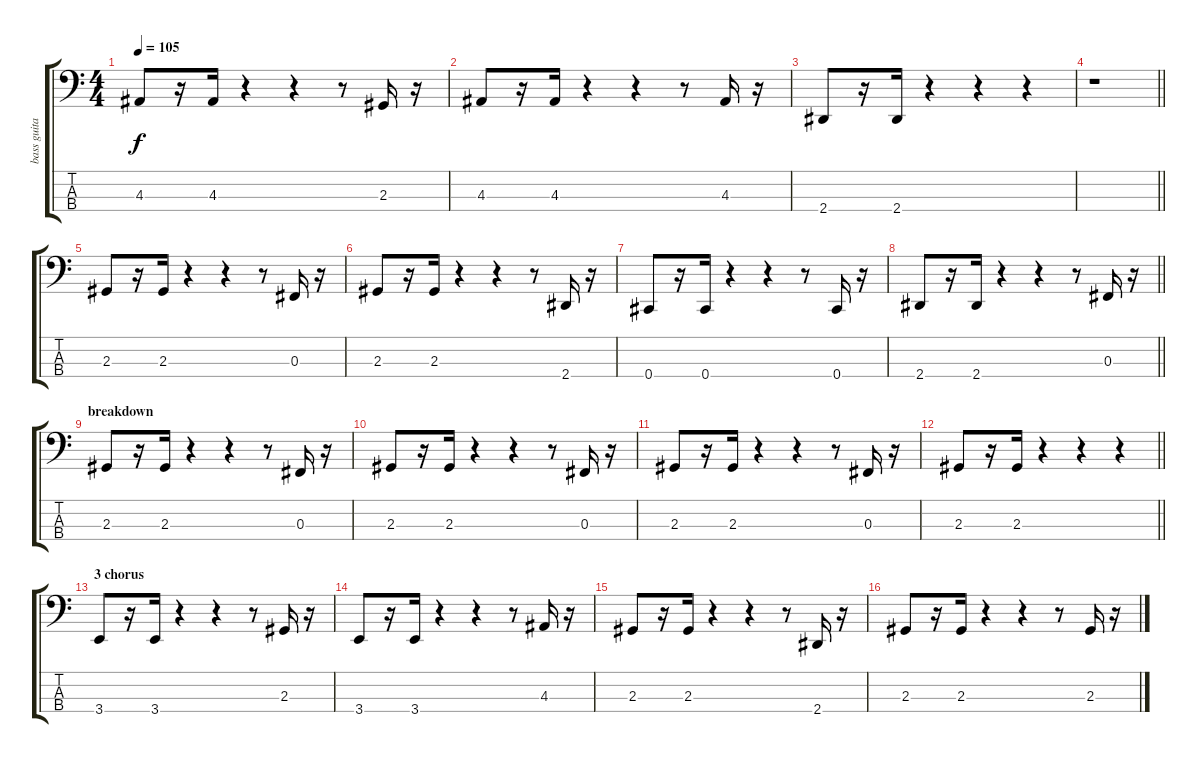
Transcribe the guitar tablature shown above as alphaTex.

\track ("bass guitar" "bass guita") {instrument electricbasspick}
\staff {score tabs}
\tuning (E2 B1 Gb1 Db1) {hide}
\ts (4 4)
\tempo 105
\clef f4
\ks c
4.3.8{dy f} r.16 4.3.16 r.4 r.4 r.8 2.3.16 r.16 |
4.3.8 r.16 4.3.16 r.4 r.4 r.8 4.3.16 r.16 |
2.4.8 r.16 2.4.16 r.4 r.4 r.4 |
\barLineRight lightlight
r.1 |
\section ("" "")
2.3.8 r.16 2.3.16 r.4 r.4 r.8 0.3.16 r.16 |
2.3.8 r.16 2.3.16 r.4 r.4 r.8 2.4.16 r.16 |
0.4.8 r.16 0.4.16 r.4 r.4 r.8 0.4.16 r.16 |
\barLineRight lightlight
2.4.8 r.16 2.4.16 r.4 r.4 r.8 0.3.16 r.16 |
\section ("" "breakdown")
2.3.8 r.16 2.3.16 r.4 r.4 r.8 0.3.16 r.16 |
2.3.8 r.16 2.3.16 r.4 r.4 r.8 0.3.16 r.16 |
2.3.8 r.16 2.3.16 r.4 r.4 r.8 0.3.16 r.16 |
\barLineRight lightlight
2.3.8 r.16 2.3.16 r.4 r.4 r.4 |
\section ("" "3 chorus")
3.4.8 r.16 3.4.16 r.4 r.4 r.8 2.3.16 r.16 |
3.4.8 r.16 3.4.16 r.4 r.4 r.8 4.3.16 r.16 |
2.3.8 r.16 2.3.16 r.4 r.4 r.8 2.4.16 r.16 |
2.3.8 r.16 2.3.16 r.4 r.4 r.8 2.3.16 r.16
